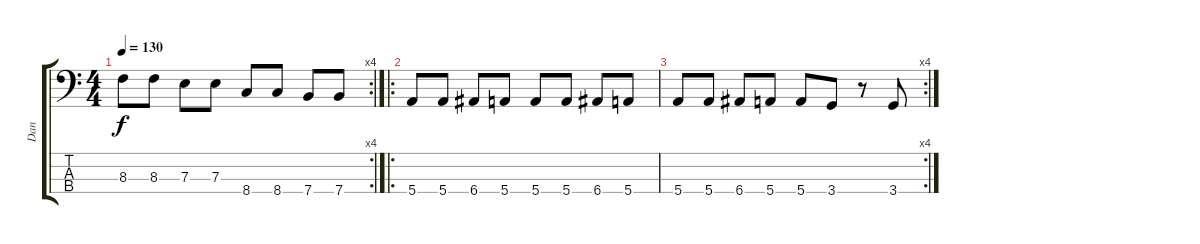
\track ("Dan" "Dan") {instrument electricbassfinger}
\staff {score tabs}
\tuning (G2 D2 A1 E1) {hide}
\rc 4
\ts (4 4)
\tempo 130
\clef f4
\ks c
8.3.8{dy f} 8.3.8 7.3.8 7.3.8 8.4.8 8.4.8 7.4.8 7.4.8 |
\ro
5.4.8 5.4.8 6.4.8 5.4.8 5.4.8 5.4.8 6.4.8 5.4.8 |
\rc 4
5.4.8 5.4.8 6.4.8 5.4.8 5.4.8 3.4.8 r.8 3.4.8
